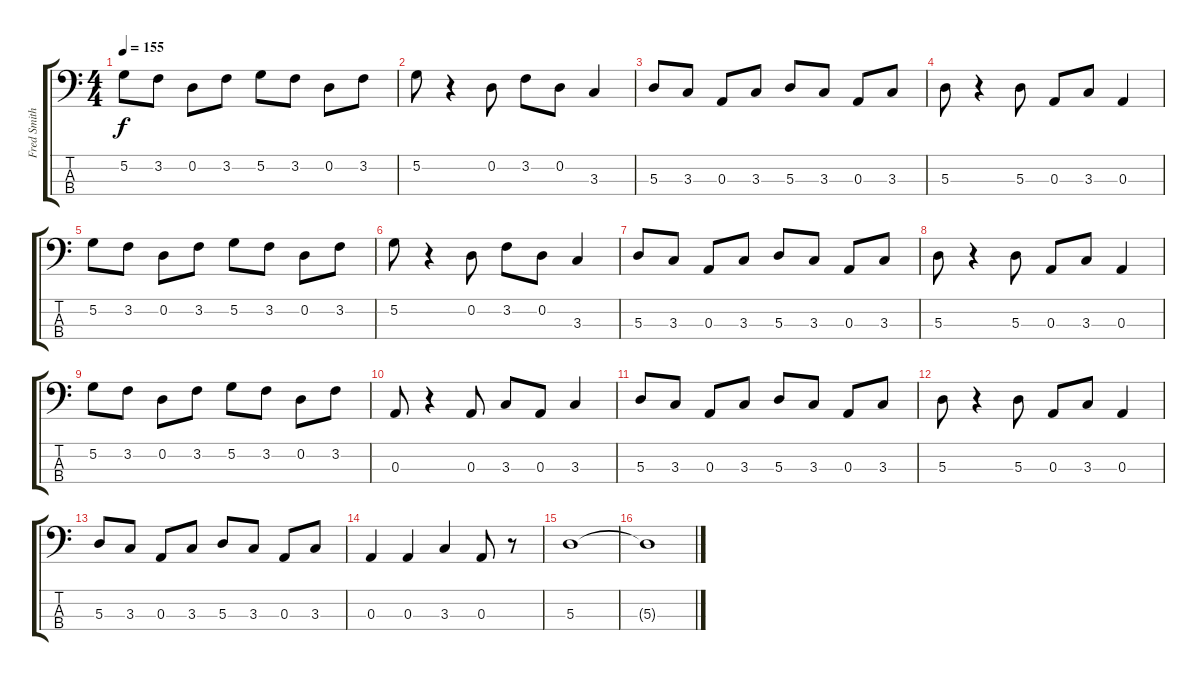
\track ("Fred Smith" "Fred Smith") {instrument electricbassfinger}
\staff {score tabs}
\tuning (G2 D2 A1 E1) {hide}
\ts (4 4)
\tempo 155
\clef f4
\ks c
5.2.8{dy f} 3.2.8 0.2.8 3.2.8 5.2.8 3.2.8 0.2.8 3.2.8 |
5.2.8 r.4 0.2.8 3.2.8 0.2.8 3.3.4 |
5.3.8 3.3.8 0.3.8 3.3.8 5.3.8 3.3.8 0.3.8 3.3.8 |
5.3.8 r.4 5.3.8 0.3.8 3.3.8 0.3.4 |
5.2.8 3.2.8 0.2.8 3.2.8 5.2.8 3.2.8 0.2.8 3.2.8 |
5.2.8 r.4 0.2.8 3.2.8 0.2.8 3.3.4 |
5.3.8 3.3.8 0.3.8 3.3.8 5.3.8 3.3.8 0.3.8 3.3.8 |
5.3.8 r.4 5.3.8 0.3.8 3.3.8 0.3.4 |
5.2.8 3.2.8 0.2.8 3.2.8 5.2.8 3.2.8 0.2.8 3.2.8 |
0.3.8 r.4 0.3.8 3.3.8 0.3.8 3.3.4 |
5.3.8 3.3.8 0.3.8 3.3.8 5.3.8 3.3.8 0.3.8 3.3.8 |
5.3.8 r.4 5.3.8 0.3.8 3.3.8 0.3.4 |
5.3.8 3.3.8 0.3.8 3.3.8 5.3.8 3.3.8 0.3.8 3.3.8 |
0.3.4 0.3.4 3.3.4 0.3.8 r.8 |
5.3.1 |
5.3{t}.1
